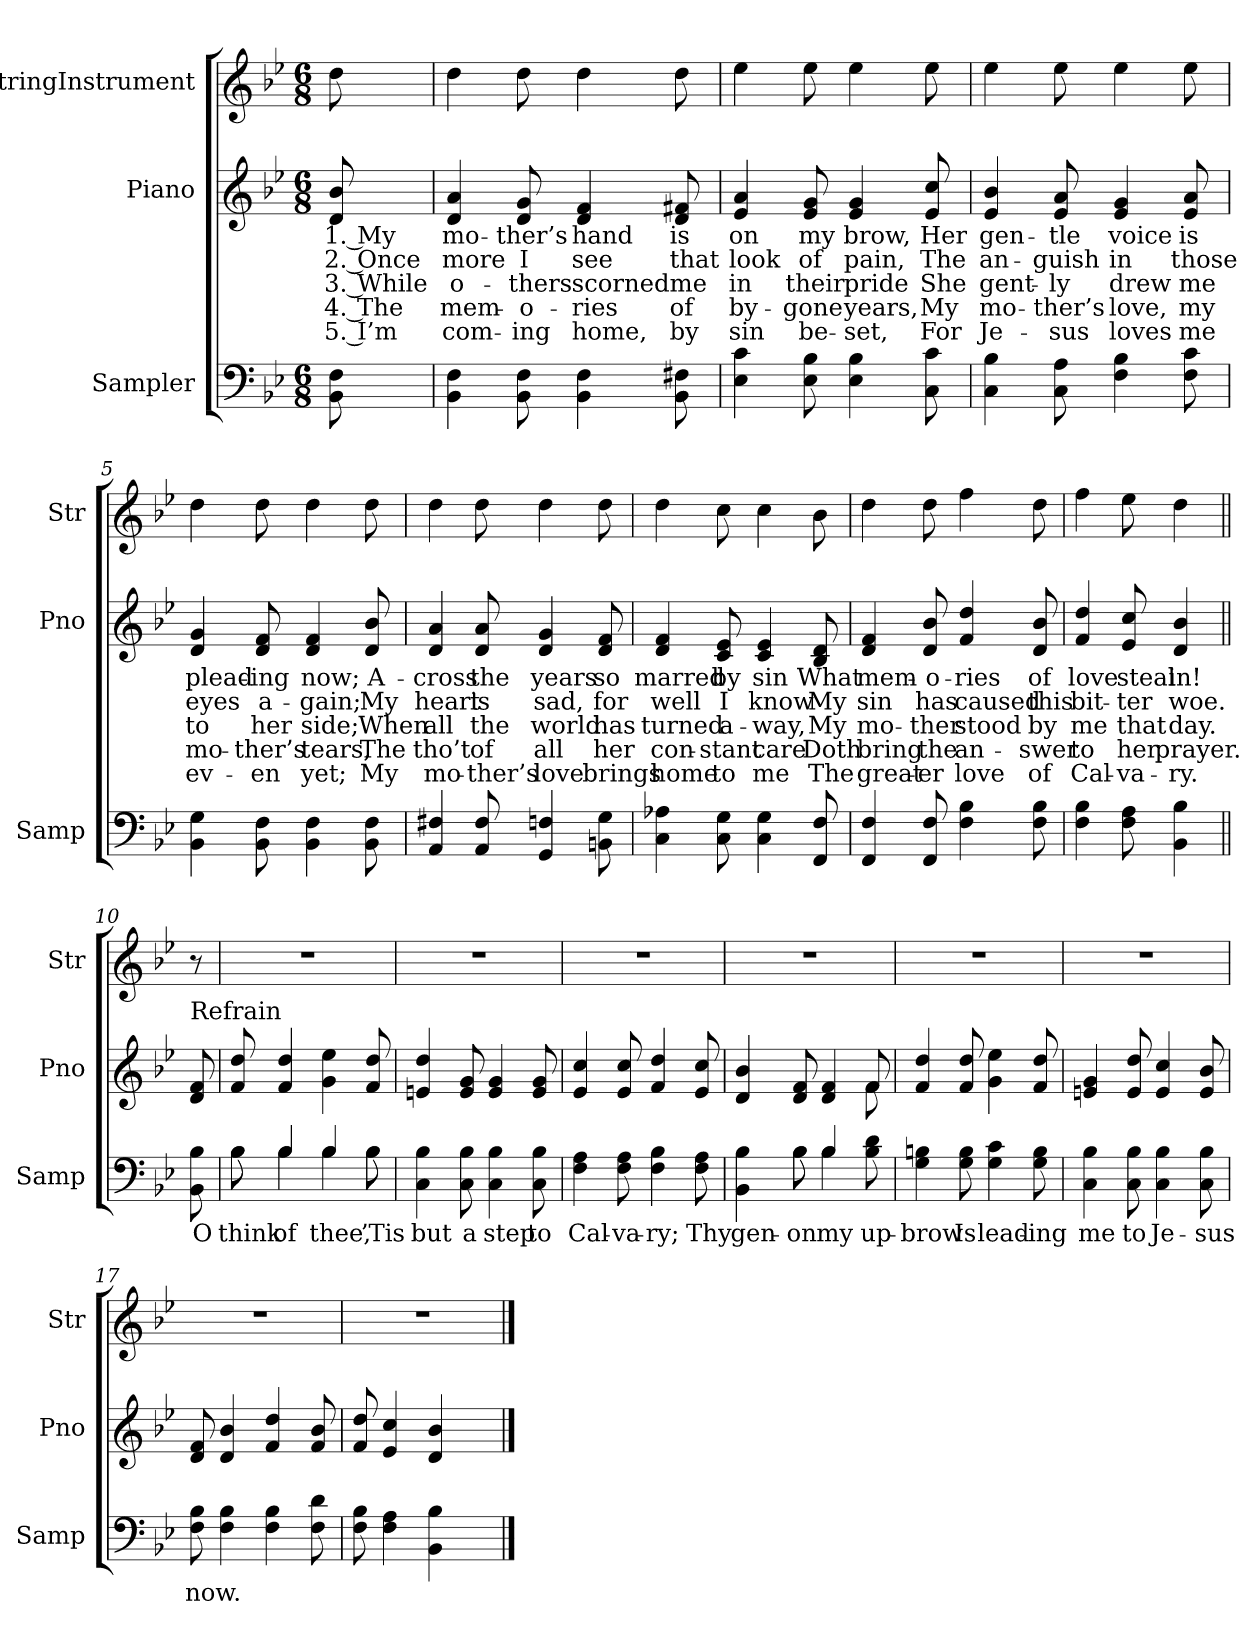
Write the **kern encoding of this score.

**kern	**text	**kern	**text	**text	**text	**text	**text	**kern
*part3	*part3	*part2	*part2	*part2	*part2	*part2	*part2	*part1
*staff3	*staff3	*staff2	*staff2	*staff2	*staff2	*staff2	*staff2	*staff1
*I"Sampler	*	*I"Piano	*	*	*	*	*	*I"StringInstrument
*I'Samp	*	*I'Pno	*	*	*	*	*	*I'Str
*clefF4	*	*clefG2	*	*	*	*	*	*clefG2
*k[b-e-]	*	*k[b-e-]	*	*	*	*	*	*k[b-e-]
*B-:	*	*B-:	*	*	*	*	*	*B-:
*M6/8	*	*M6/8	*	*	*	*	*	*M6/8
=1	=1	=1	=1	=1	=1	=1	=1	=1
8BB- 8F	.	8d 8b-	1. My	2. Once	3. While	4. The	5. I’m	8dd
=2	=2	=2	=2	=2	=2	=2	=2	=2
4BB- 4F	.	4d 4a	mo-	more	o-	mem-	com-	4dd
8BB- 8F	.	8d 8g	-ther’s	I	-thers	-o-	-ing	8dd
4BB- 4F	.	4d 4f	hand	see	scorned	-ries	home,	4dd
8BB- 8F#X	.	8d 8f#X	is	that	me	of	by	8dd
=3	=3	=3	=3	=3	=3	=3	=3	=3
4E- 4c	.	4e- 4a	on	look	in	by-	sin	4ee-
8E- 8B-	.	8e- 8g	my	of	their	-gone	be-	8ee-
4E- 4B-	.	4e- 4g	brow,	pain,	pride	years,	-set,	4ee-
8C 8c	.	8e- 8cc	Her	The	She	My	For	8ee-
=4	=4	=4	=4	=4	=4	=4	=4	=4
4C 4B-	.	4e- 4b-	gen-	an-	gent-	mo-	Je-	4ee-
8C 8A	.	8e- 8a	-tle	-guish	-ly	-ther’s	-sus	8ee-
4F 4B-	.	4e- 4g	voice	in	drew	love,	loves	4ee-
8F 8c	.	8e- 8a	is	those	me	my	me	8ee-
=5	=5	=5	=5	=5	=5	=5	=5	=5
4BB- 4G	.	4d 4g	plead-	eyes	to	mo-	ev-	4dd
8BB- 8F	.	8d 8f	-ing	a-	her	-ther’s	-en	8dd
4BB- 4F	.	4d 4f	now;	-gain;	side;	tears,	yet;	4dd
8BB- 8F	.	8d 8b-	A-	My	When	The	My	8dd
=6	=6	=6	=6	=6	=6	=6	=6	=6
4AA 4F#X	.	4d 4a	-cross	heart	all	tho’t	mo-	4dd
8AA 8F#	.	8d 8a	the	is	the	of	-ther’s	8dd
4GG 4Fn	.	4d 4g	years	sad,	world	all	love	4dd
8BBn 8G	.	8d 8f	so	for	has	her	brings	8dd
=7	=7	=7	=7	=7	=7	=7	=7	=7
4C 4A-X	.	4d 4f	marred	well	turned	con-	home	4dd
8C 8G	.	8c 8e-	by	I	a-	-stant	to	8cc
4C 4G	.	4c 4e-	sin	know	-way,	care	me	4cc
8FF 8F	.	8B- 8d	What	My	My	Doth	The	8b-
=8	=8	=8	=8	=8	=8	=8	=8	=8
4FF 4F	.	4d 4f	mem-	sin	mo-	bring	great-	4dd
8FF 8F	.	8d 8b-	-o-	has	-ther	the	-er	8dd
4F 4B-	.	4f 4dd	-ries	caused	stood	an-	love	4ff
8F 8B-	.	8d 8b-	of	this	by	-swer	of	8dd
=9	=9	=9	=9	=9	=9	=9	=9	=9
4F 4B-	.	4f 4dd	love	bit-	me	to	Cal-	4ff
8F 8A	.	8e- 8cc	steal	-ter	that	her	-va-	8ee-
4BB- 4B-	.	4d 4b-	in!	woe.	day.	prayer.	-ry.	4dd
=10||	=10||	=10||	=10||	=10||	=10||	=10||	=10||	=10||
!	!	!LO:TX:t=Refrain	!	!	!	!	!	!
8BB- 8B-	O	8d 8f	.	.	.	.	.	8r
=11	=11	=11	=11	=11	=11	=11	=11	=11
*^	*	*	*	*	*	*	*	*
8B-\	8B-	think	8f 8dd	.	.	.	.	.	2.r
4B-/	4B-	of	4f 4dd	.	.	.	.	.	.
4B-/	4B-	thee,	4g 4ee-	.	.	.	.	.	.
8B-\	8B-	’Tis	8f 8dd	.	.	.	.	.	.
*v	*v	*	*	*	*	*	*	*	*
=12	=12	=12	=12	=12	=12	=12	=12	=12
4C 4B-	but	4en 4dd	.	.	.	.	.	2.r
8C 8B-	a	8e 8g	.	.	.	.	.	.
4C 4B-	step	4e 4g	.	.	.	.	.	.
8C 8B-	to	8e 8g	.	.	.	.	.	.
=13	=13	=13	=13	=13	=13	=13	=13	=13
4F 4A	Cal-	4e- 4cc	.	.	.	.	.	2.r
8F 8A	-va-	8e- 8cc	.	.	.	.	.	.
4F 4B-	-ry;	4f 4dd	.	.	.	.	.	.
8F 8A	Thy	8e- 8cc	.	.	.	.	.	.
=14	=14	=14	=14	=14	=14	=14	=14	=14
*^	*	*^	*	*	*	*	*	*
4BB- 4B-	4ryy	gen-	4d 4b-	8ryy	.	.	.	.	.	2.r
*	*	*	*v	*v	*	*	*	*	*	*
8B-\	8B-	-on	8d 8f	.	.	.	.	.	.
4B-/	4B-	my	4d 4f	.	.	.	.	.	.
*	*	*	*^	*	*	*	*	*	*
8B- 8d	8ryy	up-	8f/	8f	.	.	.	.	.	.
*v	*v	*	*	*	*	*	*	*	*	*
*	*	*v	*v	*	*	*	*	*	*
=15	=15	=15	=15	=15	=15	=15	=15	=15
4G 4Bn	brow	4f 4dd	.	.	.	.	.	2.r
8G 8B	Is	8f 8dd	.	.	.	.	.	.
4G 4c	lead-	4g 4ee-	.	.	.	.	.	.
8G 8B	-ing	8f 8dd	.	.	.	.	.	.
=16	=16	=16	=16	=16	=16	=16	=16	=16
4C 4B-	me	4en 4g	.	.	.	.	.	2.r
8C 8B-	to	8e 8dd	.	.	.	.	.	.
4C 4B-	Je-	4e 4cc	.	.	.	.	.	.
8C 8B-	-sus	8e 8b-	.	.	.	.	.	.
=17	=17	=17	=17	=17	=17	=17	=17	=17
8F 8B-	now.	8d 8f	.	.	.	.	.	2.r
4F 4B-	.	4d 4b-	.	.	.	.	.	.
4F 4B-	.	4f 4dd	.	.	.	.	.	.
8F 8d	.	8f 8b-	.	.	.	.	.	.
=18	=18	=18	=18	=18	=18	=18	=18	=18
8F 8B-	.	8f 8dd	.	.	.	.	.	2.r
4F 4A	.	4e- 4cc	.	.	.	.	.	.
4BB- 4B-	.	4d 4b-	.	.	.	.	.	.
8ryy	.	8ryy	.	.	.	.	.	.
==	==	==	==	==	==	==	==	==
*-	*-	*-	*-	*-	*-	*-	*-	*-
